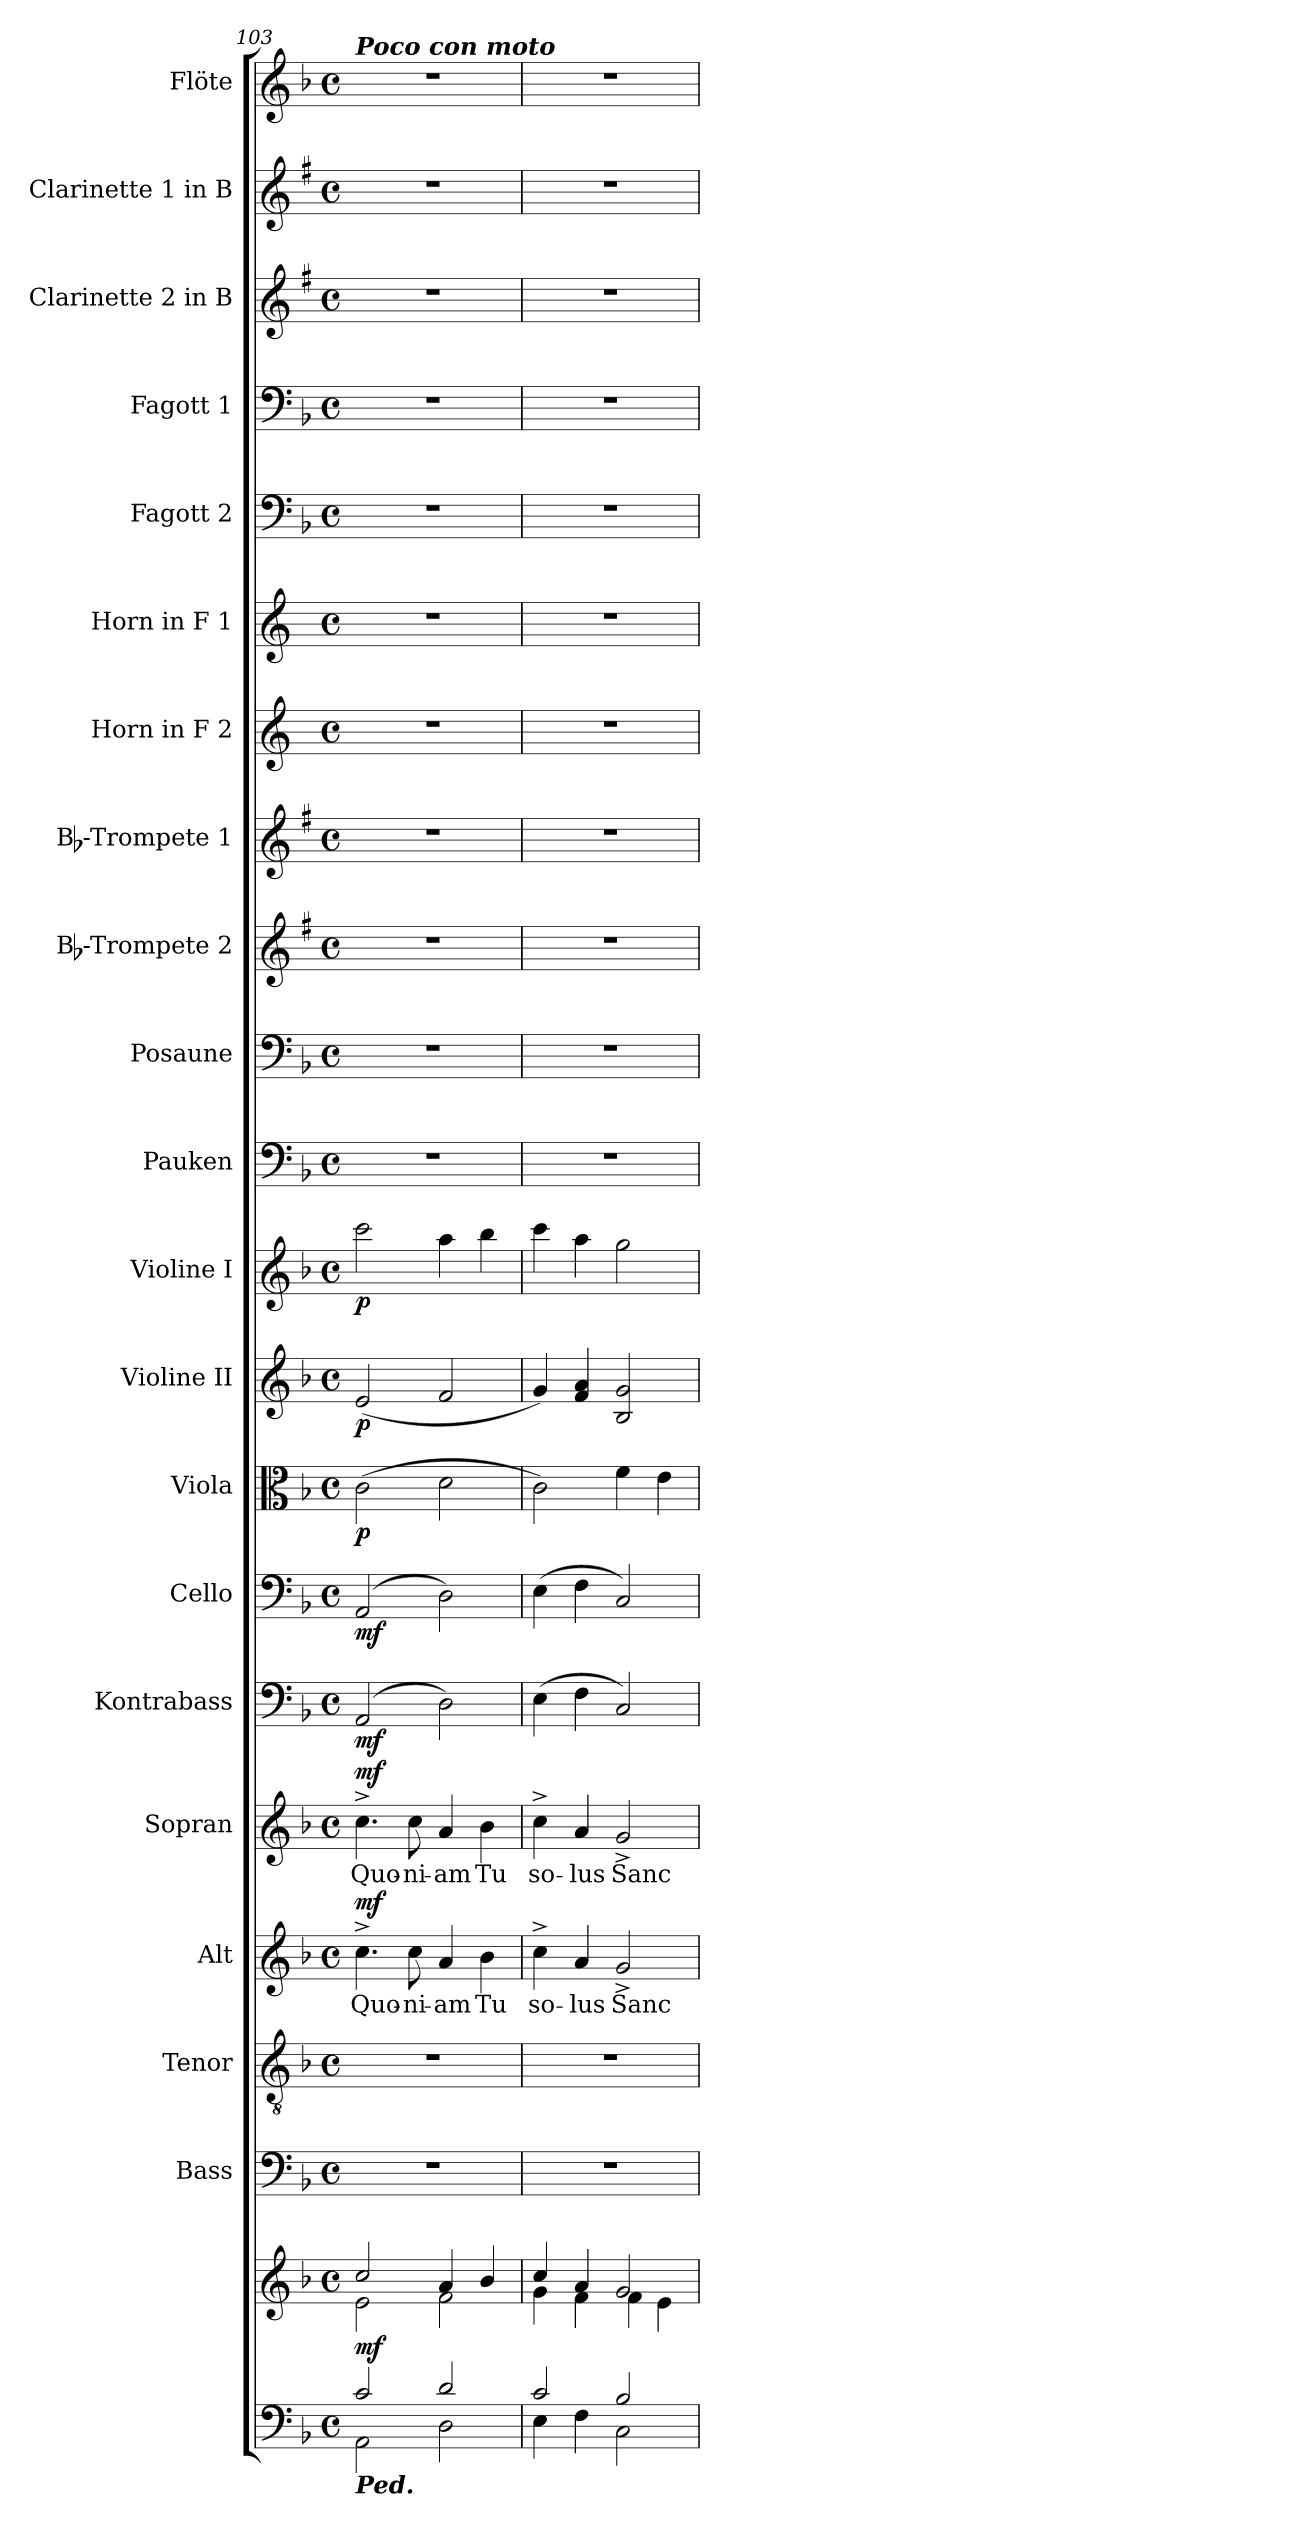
**kern	**kern	**dynam	**kern	**kern	**kern	**text	**dynam	**kern	**text	**dynam	**kern	**dynam	**kern	**dynam	**kern	**dynam	**kern	**dynam	**kern	**dynam	**kern	**kern	**kern	**kern	**kern	**kern	**kern	**kern	**kern	**kern	**kern
*part21	*part21	*part21	*part20	*part19	*part18	*part18	*part18	*part17	*part17	*part17	*part16	*part16	*part15	*part15	*part14	*part14	*part13	*part13	*part12	*part12	*part11	*part10	*part9	*part8	*part7	*part6	*part5	*part4	*part3	*part2	*part1
*staff22	*staff21	*staff21/22	*staff20	*staff19	*staff18	*staff18	*staff18	*staff17	*staff17	*staff17	*staff16	*staff16	*staff15	*staff15	*staff14	*staff14	*staff13	*staff13	*staff12	*staff12	*staff11	*staff10	*staff9	*staff8	*staff7	*staff6	*staff5	*staff4	*staff3	*staff2	*staff1
*	*	*	*I"Bass	*I"Tenor	*I"Alt	*	*	*I"Sopran	*	*	*I"Kontrabass	*	*I"Cello	*	*I"Viola	*	*I"Violine II	*	*I"Violine I	*	*I"Pauken	*I"Posaune	*I"Bb-Trompete 2	*I"Bb-Trompete 1	*I"Horn in F 2	*I"Horn in F 1	*I"Fagott 2	*I"Fagott 1	*I"Clarinette 2 in B	*I"Clarinette 1 in B	*I"Flöte
*	*	*	*I'B.	*I'T.	*I'A.	*	*	*I'S.	*	*	*I'Kb.	*	*	*	*I'Vla.	*	*I'Vl. II	*	*I'Vl. I	*	*I'Pk.	*I'Pos.	*I'Bb Trp. 2	*I'Bb Trp. 1	*	*	*I'Fg. 2	*I'Fg. 1	*I'Clar. 2	*I'Clar.1	*I'Fl.
*clefF4	*clefG2	*	*clefF4	*clefGv2	*clefG2	*	*	*clefG2	*	*	*clefF4	*	*clefF4	*	*clefC3	*	*clefG2	*	*clefG2	*	*clefF4	*clefF4	*clefG2	*clefG2	*clefG2	*clefG2	*clefF4	*clefF4	*clefG2	*clefG2	*clefG2
*	*	*	*	*	*	*	*	*	*	*	*ITrd7c12	*	*	*	*	*	*	*	*	*	*	*	*ITrd1c2	*ITrd1c2	*ITrd4c7	*ITrd4c7	*	*	*ITrd1c2	*ITrd1c2	*
*k[b-]	*k[b-]	*	*k[b-]	*k[b-]	*k[b-]	*	*	*k[b-]	*	*	*k[b-]	*	*k[b-]	*	*k[b-]	*	*k[b-]	*	*k[b-]	*	*k[b-]	*k[b-]	*k[b-]	*k[b-]	*k[b-]	*k[b-]	*k[b-]	*k[b-]	*k[b-]	*k[b-]	*k[b-]
*F:	*F:	*	*F:	*F:	*F:	*	*	*F:	*	*	*F:	*	*F:	*	*F:	*	*F:	*	*F:	*	*F:	*F:	*F:	*F:	*F:	*F:	*F:	*F:	*F:	*F:	*F:
*M4/4	*M4/4	*	*M4/4	*M4/4	*M4/4	*	*	*M4/4	*	*	*M4/4	*	*M4/4	*	*M4/4	*	*M4/4	*	*M4/4	*	*M4/4	*M4/4	*M4/4	*M4/4	*M4/4	*M4/4	*M4/4	*M4/4	*M4/4	*M4/4	*M4/4
*met(c)	*met(c)	*	*met(c)	*met(c)	*met(c)	*	*	*met(c)	*	*	*met(c)	*	*met(c)	*	*met(c)	*	*met(c)	*	*met(c)	*	*met(c)	*met(c)	*met(c)	*met(c)	*met(c)	*met(c)	*met(c)	*met(c)	*met(c)	*met(c)	*met(c)
=103	=103	=103	=103	=103	=103	=103	=103	=103	=103	=103	=103	=103	=103	=103	=103	=103	=103	=103	=103	=103	=103	=103	=103	=103	=103	=103	=103	=103	=103	=103	=103
*^	*^	*	*	*	*	*	*	*	*	*	*	*	*	*	*	*	*	*	*	*	*	*	*	*	*	*	*	*	*	*	*
!	!	!	!	!	!	!	!	!	!	!	!	!	!	!	!	!	!	!	!	!	!	!	!	!	!	!	!	!	!	!	!	!	!LO:TX:a:Bi:t=Poco con moto
!LO:TX:b:Bi:t=Ped.	!	!	!	!	!	!	!	!	!	!	!	!	!	!	!	!	!	!	!	!	!	!	!	!	!	!	!	!	!	!	!	!	!
!	!	!	!	!LO:DY:b	!	!	!	!LO:LY:b	!LO:DY:a	!	!LO:LY:b	!LO:DY:a	!	!LO:DY:b	!	!LO:DY:b	!	!LO:DY:b	!	!LO:DY:b	!	!LO:DY:b	!	!	!	!	!	!	!	!	!	!	!
2c/	2AA\	2cc/	2e\	mf	1r	1r	4.cc^>\	Quo-	mf	4.cc^>\	Quo-	mf	(2AAA/	mf	(2AA/	mf	(>2c\	p	(<2e/	p	2ccc\	p	1r	1r	1r	1r	1r	1r	1r	1r	1r	1r	1r
!	!	!	!	!	!	!	!	!LO:LY:b	!	!	!LO:LY:b	!	!	!	!	!	!	!	!	!	!	!	!	!	!	!	!	!	!	!	!	!	!
.	.	.	.	.	.	.	8cc\	-ni-	.	8cc\	-ni-	.	.	.	.	.	.	.	.	.	.	.	.	.	.	.	.	.	.	.	.	.	.
!	!	!	!	!	!	!	!	!LO:LY:b	!	!	!LO:LY:b	!	!	!	!	!	!	!	!	!	!	!	!	!	!	!	!	!	!	!	!	!	!
2d/	2D\	4a/	2f\	.	.	.	4a/	-am	.	4a/	-am	.	2DD\)	.	2D\)	.	2d\	.	2f/	.	4aa\	.	.	.	.	.	.	.	.	.	.	.	.
!	!	!	!	!	!	!	!	!LO:LY:b	!	!	!LO:LY:b	!	!	!	!	!	!	!	!	!	!	!	!	!	!	!	!	!	!	!	!	!	!
.	.	4b-/	.	.	.	.	4b-\	Tu	.	4b-\	Tu	.	.	.	.	.	.	.	.	.	4bb-\	.	.	.	.	.	.	.	.	.	.	.	.
=104	=104	=104	=104	=104	=104	=104	=104	=104	=104	=104	=104	=104	=104	=104	=104	=104	=104	=104	=104	=104	=104	=104	=104	=104	=104	=104	=104	=104	=104	=104	=104	=104	=104
!	!	!	!	!	!	!	!	!LO:LY:b	!	!	!LO:LY:b	!	!	!	!	!	!	!	!	!	!	!	!	!	!	!	!	!	!	!	!	!	!
2c/	4E\	4cc/	4g\	.	1r	1r	4cc^>\	so-	.	4cc^>\	so-	.	(>4EE\	.	(>4E\	.	2c\)	.	4g/)	.	4ccc\	.	1r	1r	1r	1r	1r	1r	1r	1r	1r	1r	1r
!	!	!	!	!	!	!	!	!LO:LY:b	!	!	!LO:LY:b	!	!	!	!	!	!	!	!	!	!	!	!	!	!	!	!	!	!	!	!	!	!
.	4F\	4a/	4f\	.	.	.	4a/	-lus	.	4a/	-lus	.	4FF\	.	4F\	.	.	.	4f/ 4a/	.	4aa\	.	.	.	.	.	.	.	.	.	.	.	.
!	!	!	!	!	!	!	!	!LO:LY:b	!	!	!LO:LY:b	!	!	!	!	!	!	!	!	!	!	!	!	!	!	!	!	!	!	!	!	!	!
2B-/	2C\	2g/	4f\	.	.	.	2g^>/	Sanc-	.	2g^>/	Sanc-	.	2CC/)	.	2C/)	.	4f\	.	2B-/ 2g/	.	2gg\	.	.	.	.	.	.	.	.	.	.	.	.
.	.	.	4e\	.	.	.	.	.	.	.	.	.	.	.	.	.	4e\	.	.	.	.	.	.	.	.	.	.	.	.	.	.	.	.
*v	*v	*	*	*	*	*	*	*	*	*	*	*	*	*	*	*	*	*	*	*	*	*	*	*	*	*	*	*	*	*	*	*	*
*	*v	*v	*	*	*	*	*	*	*	*	*	*	*	*	*	*	*	*	*	*	*	*	*	*	*	*	*	*	*	*	*	*
=	=	=	=	=	=	=	=	=	=	=	=	=	=	=	=	=	=	=	=	=	=	=	=	=	=	=	=	=	=	=	=
*-	*-	*-	*-	*-	*-	*-	*-	*-	*-	*-	*-	*-	*-	*-	*-	*-	*-	*-	*-	*-	*-	*-	*-	*-	*-	*-	*-	*-	*-	*-	*-
